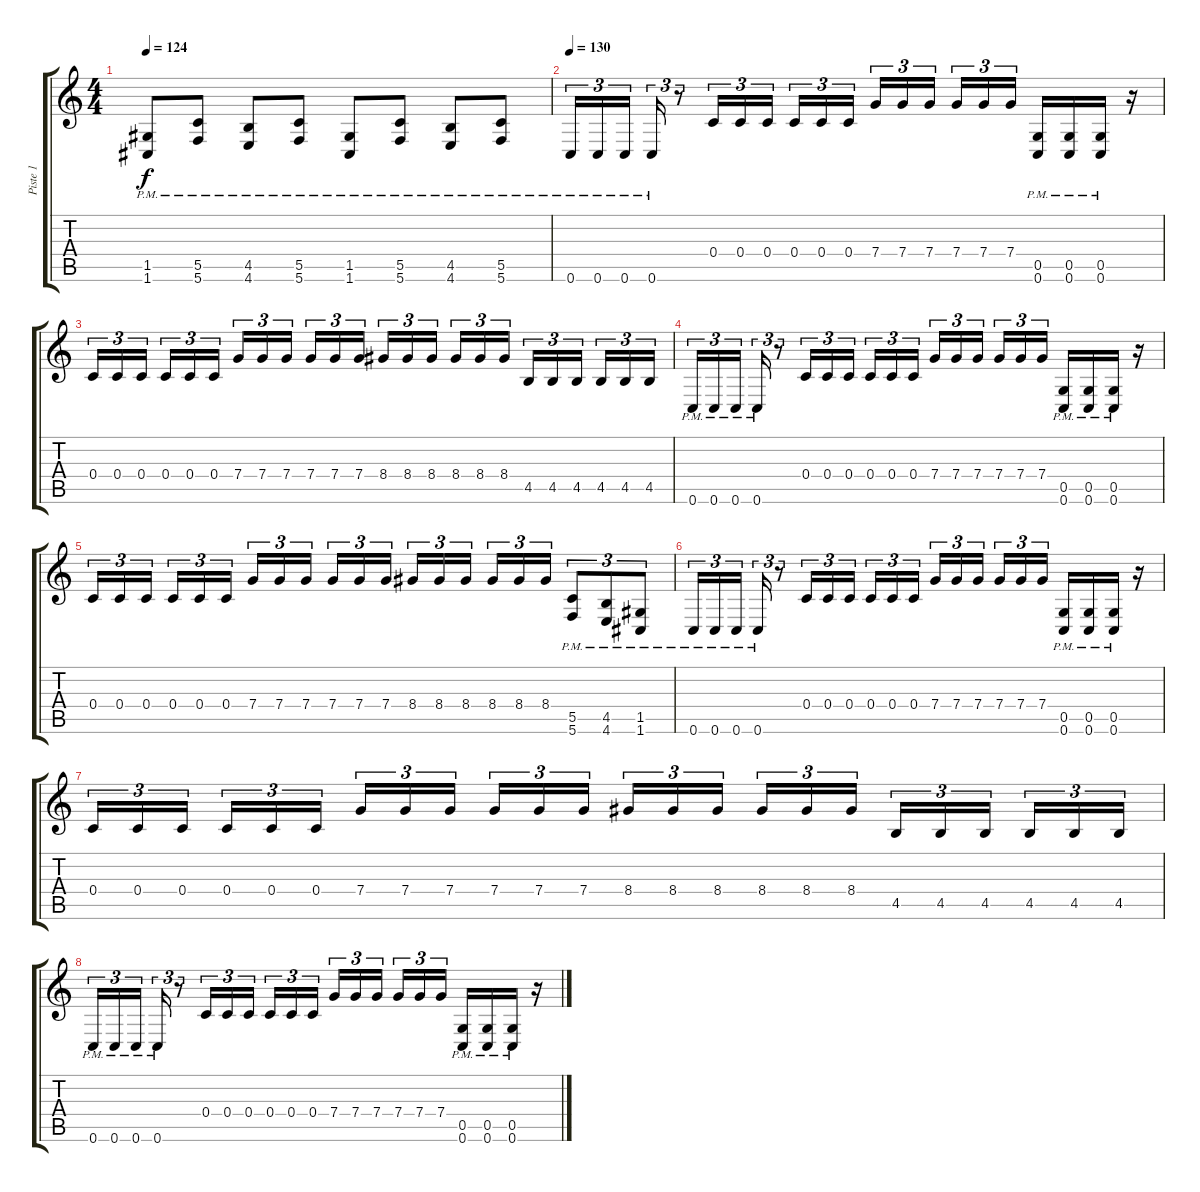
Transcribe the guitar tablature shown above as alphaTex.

\track ("Piste 1" "Piste 1") {instrument distortionguitar}
\staff {score tabs}
\tuning (D4 A3 F3 C3 G2 C2) {hide}
\ts (4 4)
\tempo 124
\clef g2
\ks c
(1.5{pm} 1.6{pm}).8{dy f} (5.5{pm} 5.6{pm}).8 (4.5{pm} 4.6{pm}).8 (5.5{pm} 5.6{pm}).8 (1.5{pm} 1.6{pm}).8 (5.5{pm} 5.6{pm}).8 (4.5{pm} 4.6{pm}).8 (5.5{pm} 5.6{pm}).8 |
\tempo 130
0.6{pm}.16{tu (3 2)} 0.6{pm}.16{tu (3 2)} 0.6{pm}.16{tu (3 2) beam splitsecondary} 0.6{pm}.16{tu (3 2)} r.8{tu (3 2)} 0.4.16{tu (3 2)} 0.4.16{tu (3 2)} 0.4.16{tu (3 2) beam splitsecondary} 0.4.16{tu (3 2)} 0.4.16{tu (3 2)} 0.4.16{tu (3 2)} 7.4.16{tu (3 2)} 7.4.16{tu (3 2)} 7.4.16{tu (3 2) beam splitsecondary} 7.4.16{tu (3 2)} 7.4.16{tu (3 2)} 7.4.16{tu (3 2)} (0.5{pm} 0.6{pm}).16 (0.5{pm} 0.6{pm}).16 (0.5{pm} 0.6{pm}).16 r.16 |
0.4.16{tu (3 2)} 0.4.16{tu (3 2)} 0.4.16{tu (3 2) beam splitsecondary} 0.4.16{tu (3 2)} 0.4.16{tu (3 2)} 0.4.16{tu (3 2)} 7.4.16{tu (3 2)} 7.4.16{tu (3 2)} 7.4.16{tu (3 2) beam splitsecondary} 7.4.16{tu (3 2)} 7.4.16{tu (3 2)} 7.4.16{tu (3 2)} 8.4.16{tu (3 2)} 8.4.16{tu (3 2)} 8.4.16{tu (3 2) beam splitsecondary} 8.4.16{tu (3 2)} 8.4.16{tu (3 2)} 8.4.16{tu (3 2)} 4.5.16{tu (3 2)} 4.5.16{tu (3 2)} 4.5.16{tu (3 2) beam splitsecondary} 4.5.16{tu (3 2)} 4.5.16{tu (3 2)} 4.5.16{tu (3 2)} |
0.6{pm}.16{tu (3 2)} 0.6{pm}.16{tu (3 2)} 0.6{pm}.16{tu (3 2) beam splitsecondary} 0.6{pm}.16{tu (3 2)} r.8{tu (3 2)} 0.4.16{tu (3 2)} 0.4.16{tu (3 2)} 0.4.16{tu (3 2) beam splitsecondary} 0.4.16{tu (3 2)} 0.4.16{tu (3 2)} 0.4.16{tu (3 2)} 7.4.16{tu (3 2)} 7.4.16{tu (3 2)} 7.4.16{tu (3 2) beam splitsecondary} 7.4.16{tu (3 2)} 7.4.16{tu (3 2)} 7.4.16{tu (3 2)} (0.5{pm} 0.6{pm}).16 (0.5{pm} 0.6{pm}).16 (0.5{pm} 0.6{pm}).16 r.16 |
0.4.16{tu (3 2)} 0.4.16{tu (3 2)} 0.4.16{tu (3 2) beam splitsecondary} 0.4.16{tu (3 2)} 0.4.16{tu (3 2)} 0.4.16{tu (3 2)} 7.4.16{tu (3 2)} 7.4.16{tu (3 2)} 7.4.16{tu (3 2) beam splitsecondary} 7.4.16{tu (3 2)} 7.4.16{tu (3 2)} 7.4.16{tu (3 2)} 8.4.16{tu (3 2)} 8.4.16{tu (3 2)} 8.4.16{tu (3 2) beam splitsecondary} 8.4.16{tu (3 2)} 8.4.16{tu (3 2)} 8.4.16{tu (3 2)} (5.5{pm} 5.6{pm}).8{tu (3 2)} (4.5{pm} 4.6{pm}).8{tu (3 2)} (1.5{pm} 1.6{pm}).8{tu (3 2)} |
0.6{pm}.16{tu (3 2)} 0.6{pm}.16{tu (3 2)} 0.6{pm}.16{tu (3 2) beam splitsecondary} 0.6{pm}.16{tu (3 2)} r.8{tu (3 2)} 0.4.16{tu (3 2)} 0.4.16{tu (3 2)} 0.4.16{tu (3 2) beam splitsecondary} 0.4.16{tu (3 2)} 0.4.16{tu (3 2)} 0.4.16{tu (3 2)} 7.4.16{tu (3 2)} 7.4.16{tu (3 2)} 7.4.16{tu (3 2) beam splitsecondary} 7.4.16{tu (3 2)} 7.4.16{tu (3 2)} 7.4.16{tu (3 2)} (0.5{pm} 0.6{pm}).16 (0.5{pm} 0.6{pm}).16 (0.5{pm} 0.6{pm}).16 r.16 |
0.4.16{tu (3 2)} 0.4.16{tu (3 2)} 0.4.16{tu (3 2) beam splitsecondary} 0.4.16{tu (3 2)} 0.4.16{tu (3 2)} 0.4.16{tu (3 2)} 7.4.16{tu (3 2)} 7.4.16{tu (3 2)} 7.4.16{tu (3 2) beam splitsecondary} 7.4.16{tu (3 2)} 7.4.16{tu (3 2)} 7.4.16{tu (3 2)} 8.4.16{tu (3 2)} 8.4.16{tu (3 2)} 8.4.16{tu (3 2) beam splitsecondary} 8.4.16{tu (3 2)} 8.4.16{tu (3 2)} 8.4.16{tu (3 2)} 4.5.16{tu (3 2)} 4.5.16{tu (3 2)} 4.5.16{tu (3 2) beam splitsecondary} 4.5.16{tu (3 2)} 4.5.16{tu (3 2)} 4.5.16{tu (3 2)} |
0.6{pm}.16{tu (3 2)} 0.6{pm}.16{tu (3 2)} 0.6{pm}.16{tu (3 2) beam splitsecondary} 0.6{pm}.16{tu (3 2)} r.8{tu (3 2)} 0.4.16{tu (3 2)} 0.4.16{tu (3 2)} 0.4.16{tu (3 2) beam splitsecondary} 0.4.16{tu (3 2)} 0.4.16{tu (3 2)} 0.4.16{tu (3 2)} 7.4.16{tu (3 2)} 7.4.16{tu (3 2)} 7.4.16{tu (3 2) beam splitsecondary} 7.4.16{tu (3 2)} 7.4.16{tu (3 2)} 7.4.16{tu (3 2)} (0.5{pm} 0.6{pm}).16 (0.5{pm} 0.6{pm}).16 (0.5{pm} 0.6{pm}).16 r.16
